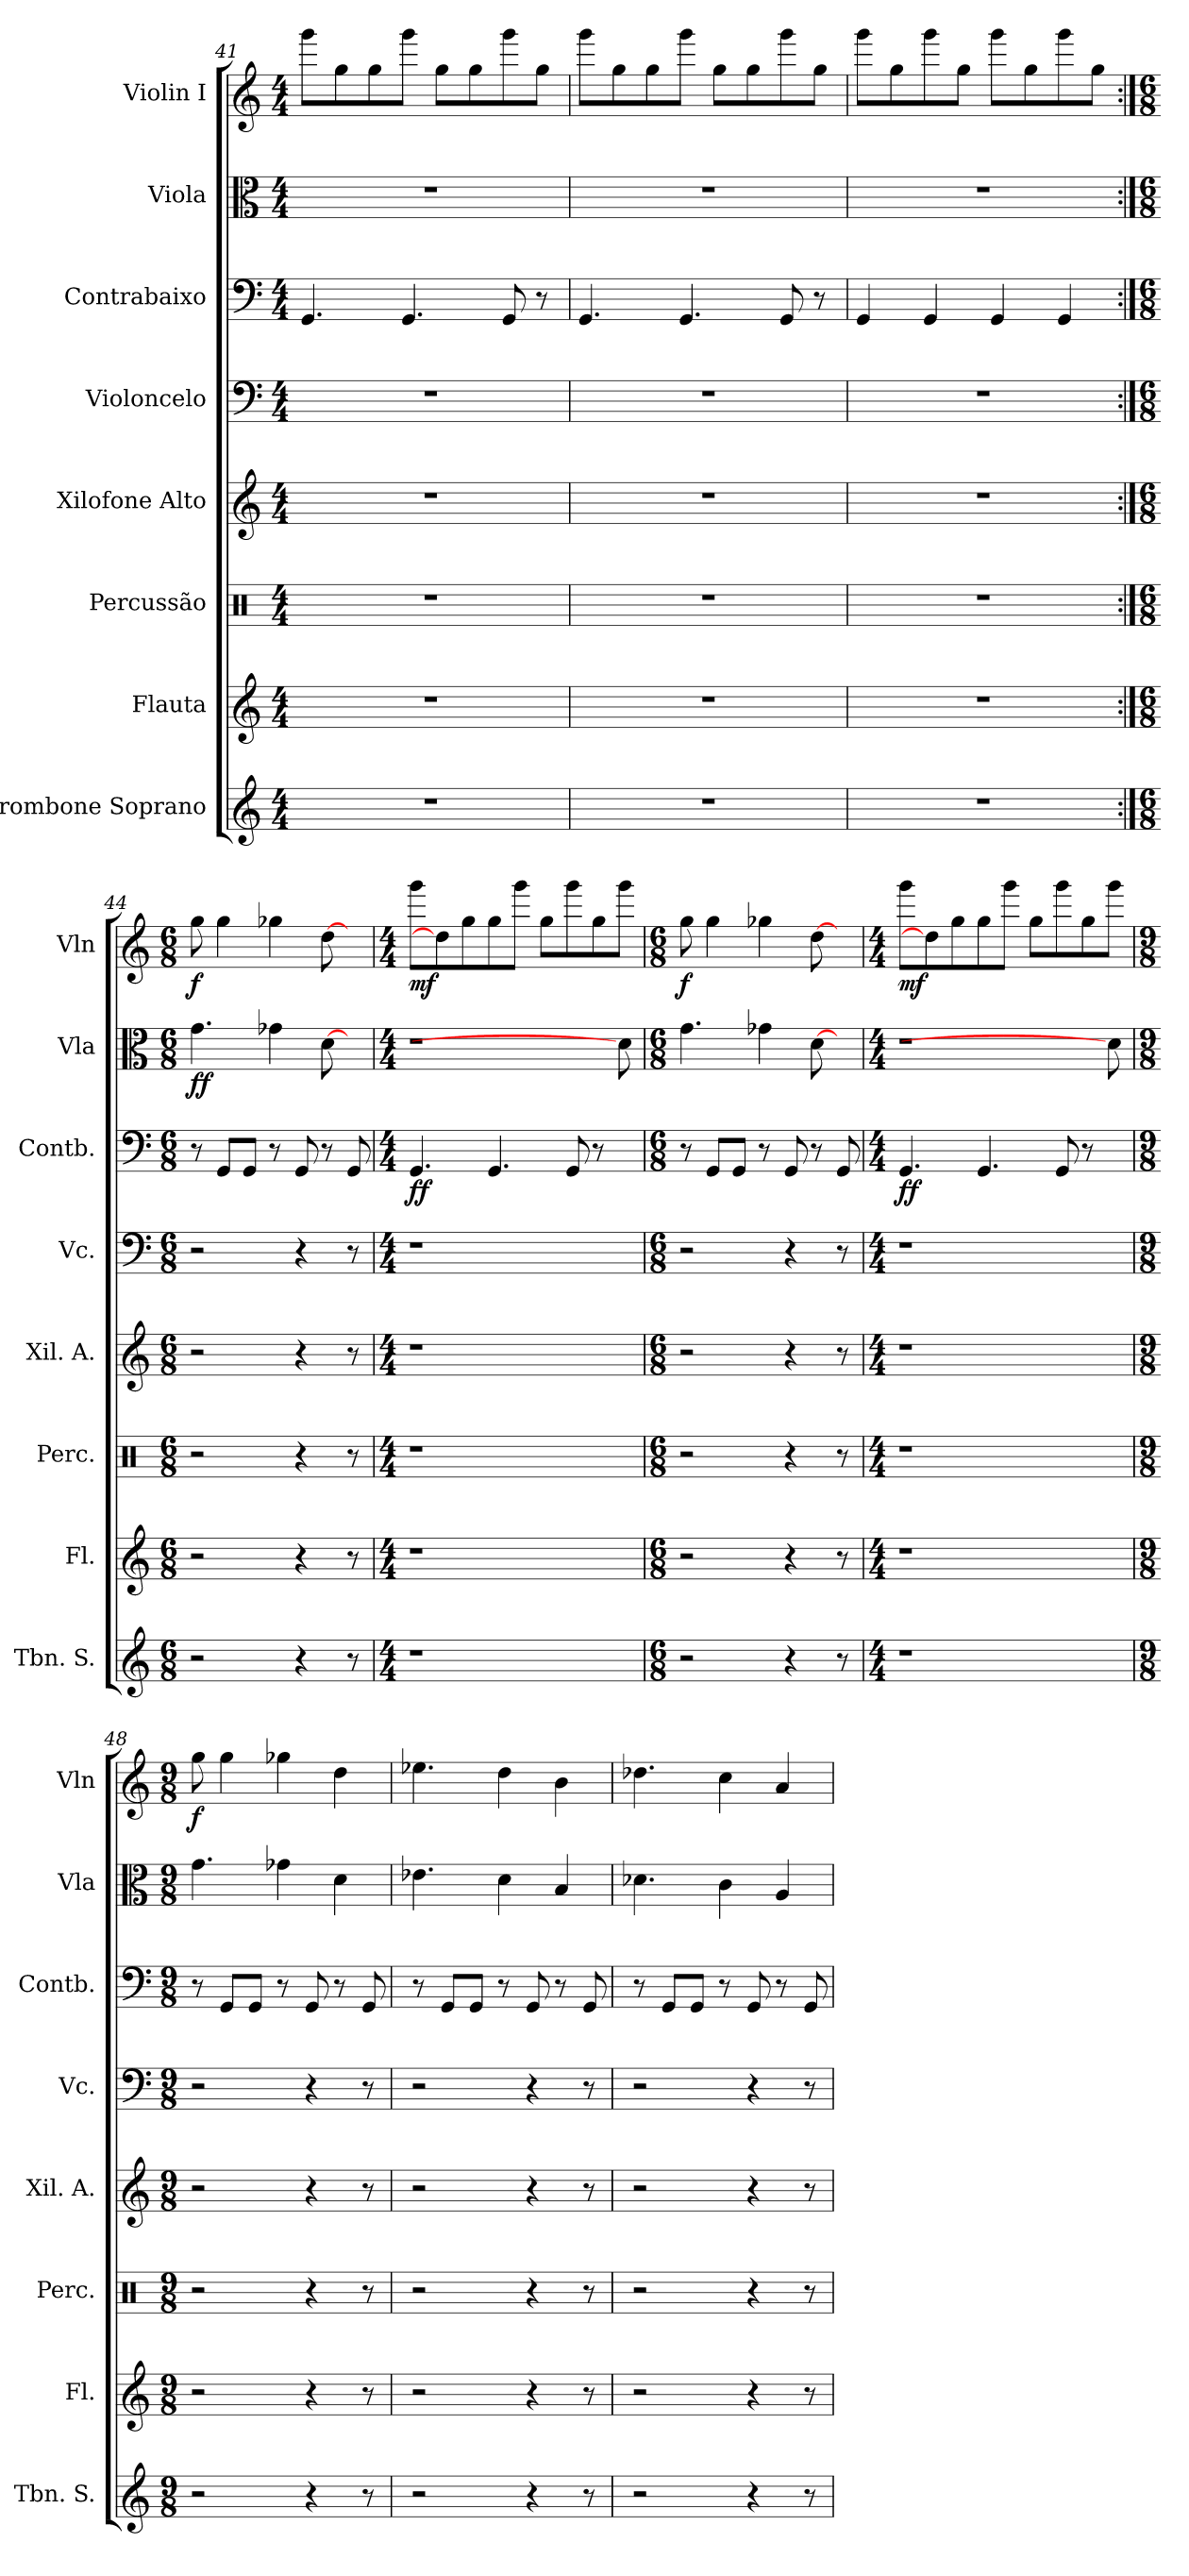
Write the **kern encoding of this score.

**kern	**kern	**kern	**kern	**kern	**kern	**dynam	**kern	**dynam	**kern	**dynam
*part8	*part7	*part6	*part5	*part4	*part3	*part3	*part2	*part2	*part1	*part1
*staff8	*staff7	*staff6	*staff5	*staff4	*staff3	*staff3	*staff2	*staff2	*staff1	*staff1
*I"Trombone Soprano	*I"Flauta	*I"Percussão	*I"Xilofone Alto	*I"Violoncelo	*I"Contrabaixo	*	*I"Viola	*	*I"Violin I	*
*I'Tbn. S.	*I'Fl.	*I'Perc.	*I'Xil. A.	*I'Vc.	*I'Contb.	*	*I'Vla	*	*I'Vln	*
*clefG2	*clefG2	*clefX	*clefG2	*clefF4	*clefF4	*	*clefC3	*	*clefG2	*
*	*	*	*	*	*ITrd7c12	*	*	*	*	*
*k[]	*k[]	*k[]	*k[]	*k[]	*k[]	*	*k[]	*	*k[]	*
*M4/4	*M4/4	*M4/4	*M4/4	*M4/4	*M4/4	*	*M4/4	*	*M4/4	*
=41	=41	=41	=41	=41	=41	=41	=41	=41	=41	=41
1r	1r	1r	1r	1r	4.GGG/	.	1r	.	8ggg\L	.
.	.	.	.	.	.	.	.	.	8gg\	.
.	.	.	.	.	.	.	.	.	8gg\	.
.	.	.	.	.	4.GGG/	.	.	.	8ggg\J	.
.	.	.	.	.	.	.	.	.	8gg\L	.
.	.	.	.	.	.	.	.	.	8gg\	.
.	.	.	.	.	8GGG/	.	.	.	8ggg\	.
.	.	.	.	.	8r	.	.	.	8gg\J	.
=42	=42	=42	=42	=42	=42	=42	=42	=42	=42	=42
1r	1r	1r	1r	1r	4.GGG/	.	1r	.	8ggg\L	.
.	.	.	.	.	.	.	.	.	8gg\	.
.	.	.	.	.	.	.	.	.	8gg\	.
.	.	.	.	.	4.GGG/	.	.	.	8ggg\J	.
.	.	.	.	.	.	.	.	.	8gg\L	.
.	.	.	.	.	.	.	.	.	8gg\	.
.	.	.	.	.	8GGG/	.	.	.	8ggg\	.
.	.	.	.	.	8r	.	.	.	8gg\J	.
=43	=43	=43	=43	=43	=43	=43	=43	=43	=43	=43
1r	1r	1r	1r	1r	4GGG/	.	1r	.	8ggg\L	.
.	.	.	.	.	.	.	.	.	8gg\	.
.	.	.	.	.	4GGG/	.	.	.	8ggg\	.
.	.	.	.	.	.	.	.	.	8gg\J	.
.	.	.	.	.	4GGG/	.	.	.	8ggg\L	.
.	.	.	.	.	.	.	.	.	8gg\	.
.	.	.	.	.	4GGG/	.	.	.	8ggg\	.
.	.	.	.	.	.	.	.	.	8gg\J	.
!!LO:PB:g=z
=44:|!	=44:|!	=44:|!	=44:|!	=44:|!	=44:|!	=44:|!	=44:|!	=44:|!	=44:|!	=44:|!
*M6/8	*M6/8	*M6/8	*M6/8	*M6/8	*M6/8	*	*M6/8	*	*M6/8	*
!	!	!	!	!	!	!	!	!LO:DY:b	!	!LO:DY:b
2r	2r	2r	2r	2r	8r	.	4.g\	ff	8gg\	f
.	.	.	.	.	8GGG/L	.	.	.	4gg\	.
.	.	.	.	.	8GGG/J	.	.	.	.	.
.	.	.	.	.	8r	.	4g-X\	.	4gg-X\	.
4r	4r	4r	4r	4r	8GGG/	.	.	.	.	.
.	.	.	.	.	8r	.	[8d\	.	[8dd\	.
8r	8r	8r	8r	8r	8GGG/	.	8ryy	.	8ryy	.
=45	=45	=45	=45	=45	=45	=45	=45	=45	=45	=45
*M4/4	*M4/4	*M4/4	*M4/4	*M4/4	*M4/4	*	*M4/4	*	*M4/4	*
!	!	!	!	!	!	!LO:DY:b	!	!	!	!LO:DY:b
1r	1r	1r	1r	1r	4.GGG/	ff	1r	.	8ggg\L	mf
.	.	.	.	.	.	.	.	.	8dd\]	.
.	.	.	.	.	.	.	.	.	8gg\	.
.	.	.	.	.	4.GGG/	.	.	.	8gg\	.
.	.	.	.	.	.	.	.	.	8ggg\J	.
.	.	.	.	.	.	.	.	.	8gg\L	.
.	.	.	.	.	8GGG/	.	.	.	8ggg\	.
.	.	.	.	.	8r	.	.	.	8gg\	.
8ryy	8ryy	8ryy	8ryy	8ryy	8ryy	.	8d\]	.	8ggg\J	.
=46	=46	=46	=46	=46	=46	=46	=46	=46	=46	=46
*M6/8	*M6/8	*M6/8	*M6/8	*M6/8	*M6/8	*	*M6/8	*	*M6/8	*
!	!	!	!	!	!	!	!	!	!	!LO:DY:b
2r	2r	2r	2r	2r	8r	.	4.g\	.	8gg\	f
.	.	.	.	.	8GGG/L	.	.	.	4gg\	.
.	.	.	.	.	8GGG/J	.	.	.	.	.
.	.	.	.	.	8r	.	4g-X\	.	4gg-X\	.
4r	4r	4r	4r	4r	8GGG/	.	.	.	.	.
.	.	.	.	.	8r	.	[8d\	.	[8dd\	.
8r	8r	8r	8r	8r	8GGG/	.	8ryy	.	8ryy	.
=47	=47	=47	=47	=47	=47	=47	=47	=47	=47	=47
*M4/4	*M4/4	*M4/4	*M4/4	*M4/4	*M4/4	*	*M4/4	*	*M4/4	*
!	!	!	!	!	!	!LO:DY:b	!	!	!	!LO:DY:b
1r	1r	1r	1r	1r	4.GGG/	ff	1r	.	8ggg\L	mf
.	.	.	.	.	.	.	.	.	8dd\]	.
.	.	.	.	.	.	.	.	.	8gg\	.
.	.	.	.	.	4.GGG/	.	.	.	8gg\	.
.	.	.	.	.	.	.	.	.	8ggg\J	.
.	.	.	.	.	.	.	.	.	8gg\L	.
.	.	.	.	.	8GGG/	.	.	.	8ggg\	.
.	.	.	.	.	8r	.	.	.	8gg\	.
8ryy	8ryy	8ryy	8ryy	8ryy	8ryy	.	8d\]	.	8ggg\J	.
!!LO:PB:g=z
=48	=48	=48	=48	=48	=48	=48	=48	=48	=48	=48
*M9/8	*M9/8	*M9/8	*M9/8	*M9/8	*M9/8	*	*M9/8	*	*M9/8	*
!	!	!	!	!	!	!	!	!	!	!LO:DY:b
2r	2r	2r	2r	2r	8r	.	4.g\	.	8gg\	f
.	.	.	.	.	8GGG/L	.	.	.	4gg\	.
.	.	.	.	.	8GGG/J	.	.	.	.	.
.	.	.	.	.	8r	.	4g-X\	.	4gg-X\	.
4r	4r	4r	4r	4r	8GGG/	.	.	.	.	.
.	.	.	.	.	8r	.	4d\	.	4dd\	.
8r	8r	8r	8r	8r	8GGG/	.	.	.	.	.
=49	=49	=49	=49	=49	=49	=49	=49	=49	=49	=49
2r	2r	2r	2r	2r	8r	.	4.e-X\	.	4.ee-X\	.
.	.	.	.	.	8GGG/L	.	.	.	.	.
.	.	.	.	.	8GGG/J	.	.	.	.	.
.	.	.	.	.	8r	.	4d\	.	4dd\	.
4r	4r	4r	4r	4r	8GGG/	.	.	.	.	.
.	.	.	.	.	8r	.	4B/	.	4b\	.
8r	8r	8r	8r	8r	8GGG/	.	.	.	.	.
=50	=50	=50	=50	=50	=50	=50	=50	=50	=50	=50
2r	2r	2r	2r	2r	8r	.	4.d-X\	.	4.dd-X\	.
.	.	.	.	.	8GGG/L	.	.	.	.	.
.	.	.	.	.	8GGG/J	.	.	.	.	.
.	.	.	.	.	8r	.	4c\	.	4cc\	.
4r	4r	4r	4r	4r	8GGG/	.	.	.	.	.
.	.	.	.	.	8r	.	4A/	.	4a/	.
8r	8r	8r	8r	8r	8GGG/	.	.	.	.	.
=	=	=	=	=	=	=	=	=	=	=
*-	*-	*-	*-	*-	*-	*-	*-	*-	*-	*-
